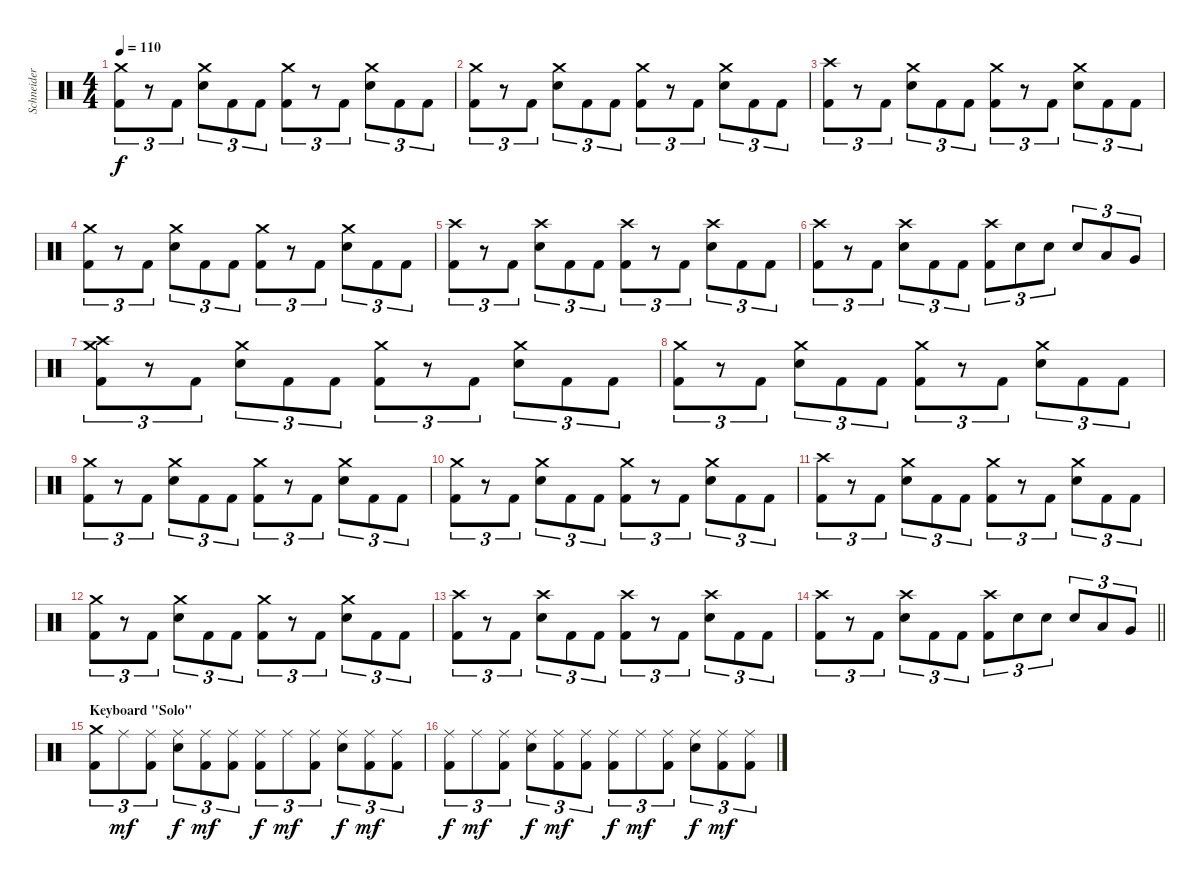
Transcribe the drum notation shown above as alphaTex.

\track ("Schneider" "Schneider") {instrument percussion}
\staff {score}
\articulation defaults
\ts (4 4)
\tempo 110
\clef neutral
\ks c
("Crash medium (hit)" "Kick (hit) 2").8{tu (3 2) dy f} r.8{tu (3 2)} "Kick (hit) 2".8{tu (3 2)} ("Crash medium (hit)" "Electric Snare (hit)").8{tu (3 2)} "Kick (hit) 2".8{tu (3 2)} "Kick (hit) 2".8{tu (3 2)} ("Crash medium (hit)" "Kick (hit) 2").8{tu (3 2)} r.8{tu (3 2)} "Kick (hit) 2".8{tu (3 2)} ("Crash medium (hit)" "Electric Snare (hit)").8{tu (3 2)} "Kick (hit) 2".8{tu (3 2)} "Kick (hit) 2".8{tu (3 2)} |
("Crash medium (hit)" "Kick (hit) 2").8{tu (3 2)} r.8{tu (3 2)} "Kick (hit) 2".8{tu (3 2)} ("Crash medium (hit)" "Electric Snare (hit)").8{tu (3 2)} "Kick (hit) 2".8{tu (3 2)} "Kick (hit) 2".8{tu (3 2)} ("Crash medium (hit)" "Kick (hit) 2").8{tu (3 2)} r.8{tu (3 2)} "Kick (hit) 2".8{tu (3 2)} ("Crash medium (hit)" "Electric Snare (hit)").8{tu (3 2)} "Kick (hit) 2".8{tu (3 2)} "Kick (hit) 2".8{tu (3 2)} |
("Crash high (hit)" "Kick (hit) 2").8{tu (3 2)} r.8{tu (3 2)} "Kick (hit) 2".8{tu (3 2)} ("Crash medium (hit)" "Electric Snare (hit)").8{tu (3 2)} "Kick (hit) 2".8{tu (3 2)} "Kick (hit) 2".8{tu (3 2)} ("Crash medium (hit)" "Kick (hit) 2").8{tu (3 2)} r.8{tu (3 2)} "Kick (hit) 2".8{tu (3 2)} ("Crash medium (hit)" "Electric Snare (hit)").8{tu (3 2)} "Kick (hit) 2".8{tu (3 2)} "Kick (hit) 2".8{tu (3 2)} |
("Crash medium (hit)" "Kick (hit) 2").8{tu (3 2)} r.8{tu (3 2)} "Kick (hit) 2".8{tu (3 2)} ("Crash medium (hit)" "Electric Snare (hit)").8{tu (3 2)} "Kick (hit) 2".8{tu (3 2)} "Kick (hit) 2".8{tu (3 2)} ("Crash medium (hit)" "Kick (hit) 2").8{tu (3 2)} r.8{tu (3 2)} "Kick (hit) 2".8{tu (3 2)} ("Crash medium (hit)" "Electric Snare (hit)").8{tu (3 2)} "Kick (hit) 2".8{tu (3 2)} "Kick (hit) 2".8{tu (3 2)} |
("Crash high (hit)" "Kick (hit) 2").8{tu (3 2)} r.8{tu (3 2)} "Kick (hit) 2".8{tu (3 2)} ("Crash high (hit)" "Electric Snare (hit)").8{tu (3 2)} "Kick (hit) 2".8{tu (3 2)} "Kick (hit) 2".8{tu (3 2)} ("Crash high (hit)" "Kick (hit) 2").8{tu (3 2)} r.8{tu (3 2)} "Kick (hit) 2".8{tu (3 2)} ("Crash high (hit)" "Electric Snare (hit)").8{tu (3 2)} "Kick (hit) 2".8{tu (3 2)} "Kick (hit) 2".8{tu (3 2)} |
("Crash high (hit)" "Kick (hit) 2").8{tu (3 2)} r.8{tu (3 2)} "Kick (hit) 2".8{tu (3 2)} ("Crash high (hit)" "Electric Snare (hit)").8{tu (3 2)} "Kick (hit) 2".8{tu (3 2)} "Kick (hit) 2".8{tu (3 2)} ("Crash high (hit)" "Kick (hit) 2").8{tu (3 2)} "Electric Snare (hit)".8{tu (3 2)} "Electric Snare (hit)".8{tu (3 2)} "Electric Snare (hit)".8{tu (3 2)} "Low Tom (hit)".8{tu (3 2)} "Very Low Tom (hit)".8{tu (3 2)} |
("Crash medium (hit)" "Crash high (hit)" "Kick (hit) 2").8{tu (3 2)} r.8{tu (3 2)} "Kick (hit) 2".8{tu (3 2)} ("Crash medium (hit)" "Electric Snare (hit)").8{tu (3 2)} "Kick (hit) 2".8{tu (3 2)} "Kick (hit) 2".8{tu (3 2)} ("Crash medium (hit)" "Kick (hit) 2").8{tu (3 2)} r.8{tu (3 2)} "Kick (hit) 2".8{tu (3 2)} ("Crash medium (hit)" "Electric Snare (hit)").8{tu (3 2)} "Kick (hit) 2".8{tu (3 2)} "Kick (hit) 2".8{tu (3 2)} |
("Crash medium (hit)" "Kick (hit) 2").8{tu (3 2)} r.8{tu (3 2)} "Kick (hit) 2".8{tu (3 2)} ("Crash medium (hit)" "Electric Snare (hit)").8{tu (3 2)} "Kick (hit) 2".8{tu (3 2)} "Kick (hit) 2".8{tu (3 2)} ("Crash medium (hit)" "Kick (hit) 2").8{tu (3 2)} r.8{tu (3 2)} "Kick (hit) 2".8{tu (3 2)} ("Crash medium (hit)" "Electric Snare (hit)").8{tu (3 2)} "Kick (hit) 2".8{tu (3 2)} "Kick (hit) 2".8{tu (3 2)} |
("Crash medium (hit)" "Kick (hit) 2").8{tu (3 2)} r.8{tu (3 2)} "Kick (hit) 2".8{tu (3 2)} ("Crash medium (hit)" "Electric Snare (hit)").8{tu (3 2)} "Kick (hit) 2".8{tu (3 2)} "Kick (hit) 2".8{tu (3 2)} ("Crash medium (hit)" "Kick (hit) 2").8{tu (3 2)} r.8{tu (3 2)} "Kick (hit) 2".8{tu (3 2)} ("Crash medium (hit)" "Electric Snare (hit)").8{tu (3 2)} "Kick (hit) 2".8{tu (3 2)} "Kick (hit) 2".8{tu (3 2)} |
("Crash medium (hit)" "Kick (hit) 2").8{tu (3 2)} r.8{tu (3 2)} "Kick (hit) 2".8{tu (3 2)} ("Crash medium (hit)" "Electric Snare (hit)").8{tu (3 2)} "Kick (hit) 2".8{tu (3 2)} "Kick (hit) 2".8{tu (3 2)} ("Crash medium (hit)" "Kick (hit) 2").8{tu (3 2)} r.8{tu (3 2)} "Kick (hit) 2".8{tu (3 2)} ("Crash medium (hit)" "Electric Snare (hit)").8{tu (3 2)} "Kick (hit) 2".8{tu (3 2)} "Kick (hit) 2".8{tu (3 2)} |
("Crash high (hit)" "Kick (hit) 2").8{tu (3 2)} r.8{tu (3 2)} "Kick (hit) 2".8{tu (3 2)} ("Crash medium (hit)" "Electric Snare (hit)").8{tu (3 2)} "Kick (hit) 2".8{tu (3 2)} "Kick (hit) 2".8{tu (3 2)} ("Crash medium (hit)" "Kick (hit) 2").8{tu (3 2)} r.8{tu (3 2)} "Kick (hit) 2".8{tu (3 2)} ("Crash medium (hit)" "Electric Snare (hit)").8{tu (3 2)} "Kick (hit) 2".8{tu (3 2)} "Kick (hit) 2".8{tu (3 2)} |
("Crash medium (hit)" "Kick (hit) 2").8{tu (3 2)} r.8{tu (3 2)} "Kick (hit) 2".8{tu (3 2)} ("Crash medium (hit)" "Electric Snare (hit)").8{tu (3 2)} "Kick (hit) 2".8{tu (3 2)} "Kick (hit) 2".8{tu (3 2)} ("Crash medium (hit)" "Kick (hit) 2").8{tu (3 2)} r.8{tu (3 2)} "Kick (hit) 2".8{tu (3 2)} ("Crash medium (hit)" "Electric Snare (hit)").8{tu (3 2)} "Kick (hit) 2".8{tu (3 2)} "Kick (hit) 2".8{tu (3 2)} |
("Crash high (hit)" "Kick (hit) 2").8{tu (3 2)} r.8{tu (3 2)} "Kick (hit) 2".8{tu (3 2)} ("Crash high (hit)" "Electric Snare (hit)").8{tu (3 2)} "Kick (hit) 2".8{tu (3 2)} "Kick (hit) 2".8{tu (3 2)} ("Crash high (hit)" "Kick (hit) 2").8{tu (3 2)} r.8{tu (3 2)} "Kick (hit) 2".8{tu (3 2)} ("Crash high (hit)" "Electric Snare (hit)").8{tu (3 2)} "Kick (hit) 2".8{tu (3 2)} "Kick (hit) 2".8{tu (3 2)} |
\barLineRight lightlight
("Crash high (hit)" "Kick (hit) 2").8{tu (3 2)} r.8{tu (3 2)} "Kick (hit) 2".8{tu (3 2)} ("Crash high (hit)" "Electric Snare (hit)").8{tu (3 2)} "Kick (hit) 2".8{tu (3 2)} "Kick (hit) 2".8{tu (3 2)} ("Crash high (hit)" "Kick (hit) 2").8{tu (3 2)} "Electric Snare (hit)".8{tu (3 2)} "Electric Snare (hit)".8{tu (3 2)} "Electric Snare (hit)".8{tu (3 2)} "Low Tom (hit)".8{tu (3 2)} "Very Low Tom (hit)".8{tu (3 2)} |
\section ("" "Keyboard \"Solo\"")
("Crash medium (hit)" "Kick (hit) 2").8{tu (3 2)} "Ride (middle)".8{tu (3 2) dy mf} ("Ride (middle)" "Kick (hit) 2").8{tu (3 2)} ("Ride (middle)" "Electric Snare (hit)").8{tu (3 2) dy f} ("Ride (middle)" "Kick (hit) 2").8{tu (3 2) dy mf} ("Ride (middle)" "Kick (hit) 2").8{tu (3 2)} ("Ride (middle)" "Kick (hit) 2").8{tu (3 2) dy f} "Ride (middle)".8{tu (3 2) dy mf} ("Ride (middle)" "Kick (hit) 2").8{tu (3 2)} ("Ride (middle)" "Electric Snare (hit)").8{tu (3 2) dy f} ("Ride (middle)" "Kick (hit) 2").8{tu (3 2) dy mf} ("Ride (middle)" "Kick (hit) 2").8{tu (3 2)} |
("Ride (middle)" "Kick (hit) 2").8{tu (3 2) dy f} "Ride (middle)".8{tu (3 2) dy mf} ("Ride (middle)" "Kick (hit) 2").8{tu (3 2)} ("Ride (middle)" "Electric Snare (hit)").8{tu (3 2) dy f} ("Ride (middle)" "Kick (hit) 2").8{tu (3 2) dy mf} ("Ride (middle)" "Kick (hit) 2").8{tu (3 2)} ("Ride (middle)" "Kick (hit) 2").8{tu (3 2) dy f} "Ride (middle)".8{tu (3 2) dy mf} ("Ride (middle)" "Kick (hit) 2").8{tu (3 2)} ("Ride (middle)" "Electric Snare (hit)").8{tu (3 2) dy f} ("Ride (middle)" "Kick (hit) 2").8{tu (3 2) dy mf} ("Ride (middle)" "Kick (hit) 2").8{tu (3 2)}
